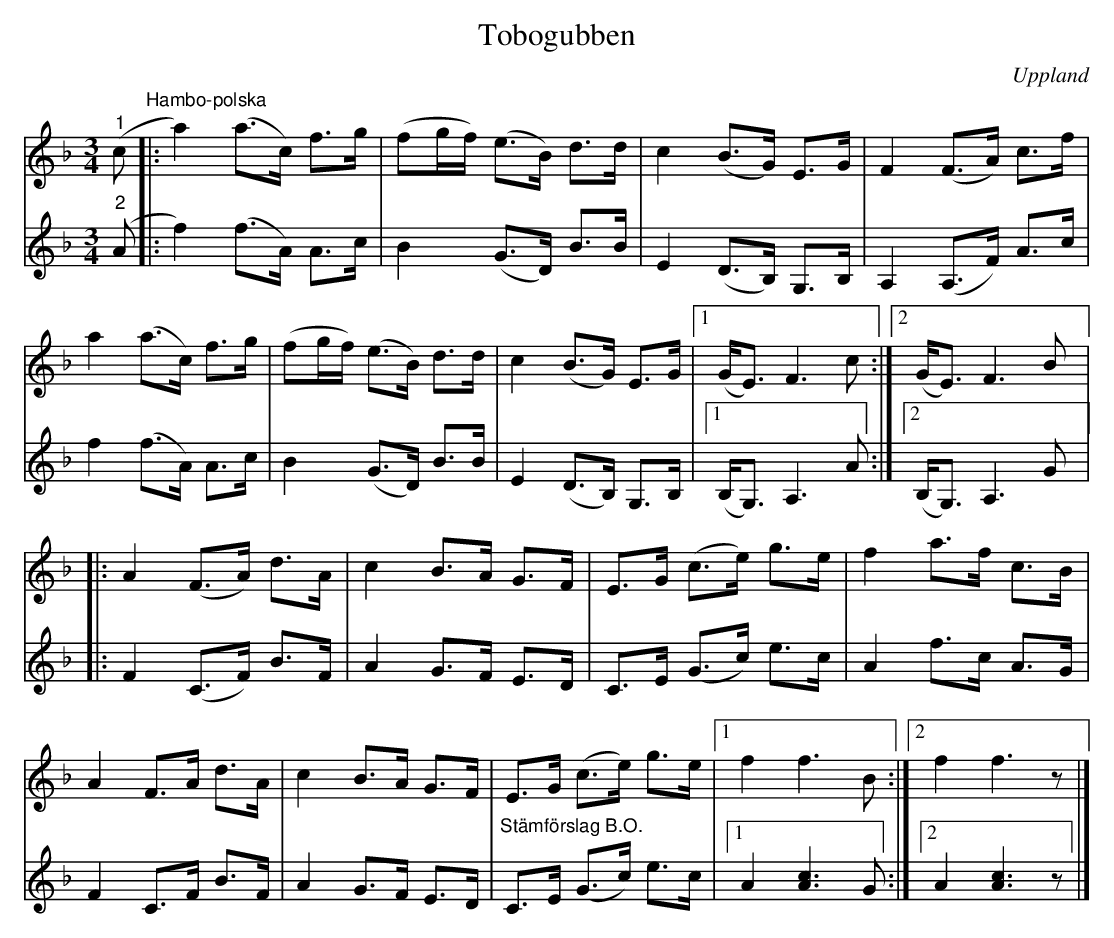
X:1
T:Tobogubben
O:Uppland
L:1/8
M:3/4
K:F
V:1
"^1" (c"^Hambo-polska" |: a2) (a>c) f>g | (fg/f/) (e>B) d>d | c2 (B>G) E>G | F2 (F>A) c>f |
a2 (a>c) f>g | (fg/f/) (e>B) d>d | c2 (B>G) E>G |1 (G<E) F3 c :|2 (G<E) F3 B |:
A2 (F>A) d>A | c2 B>A G>F | E>G (c>e) g>e | f2 a>f c>B |
A2 F>A d>A | c2 B>A G>F | E>G (c>e) g>e |1 f2 f3 B :|2 f2 f3 z |]
V:2
"^2" (A |: f2) (f>A) A>c | B2 (G>D) B>B | E2 (D>B,) G,>B, | A,2 (A,>F) A>c |
f2 (f>A) A>c | B2 (G>D) B>B | E2 (D>B,) G,>B, |1 (B,<G,) A,3 A :|2 (B,<G,) A,3 G |:
F2 (C>F) B>F | A2 G>F E>D | C>E (G>c) e>c | A2 f>c A>G |
F2 C>F B>F | A2 G>F E>D | "^Stämförslag B.O." C>E (G>c) e>c |1 A2 [Ac]3 G :|2 A2 [Ac]3 z |]
